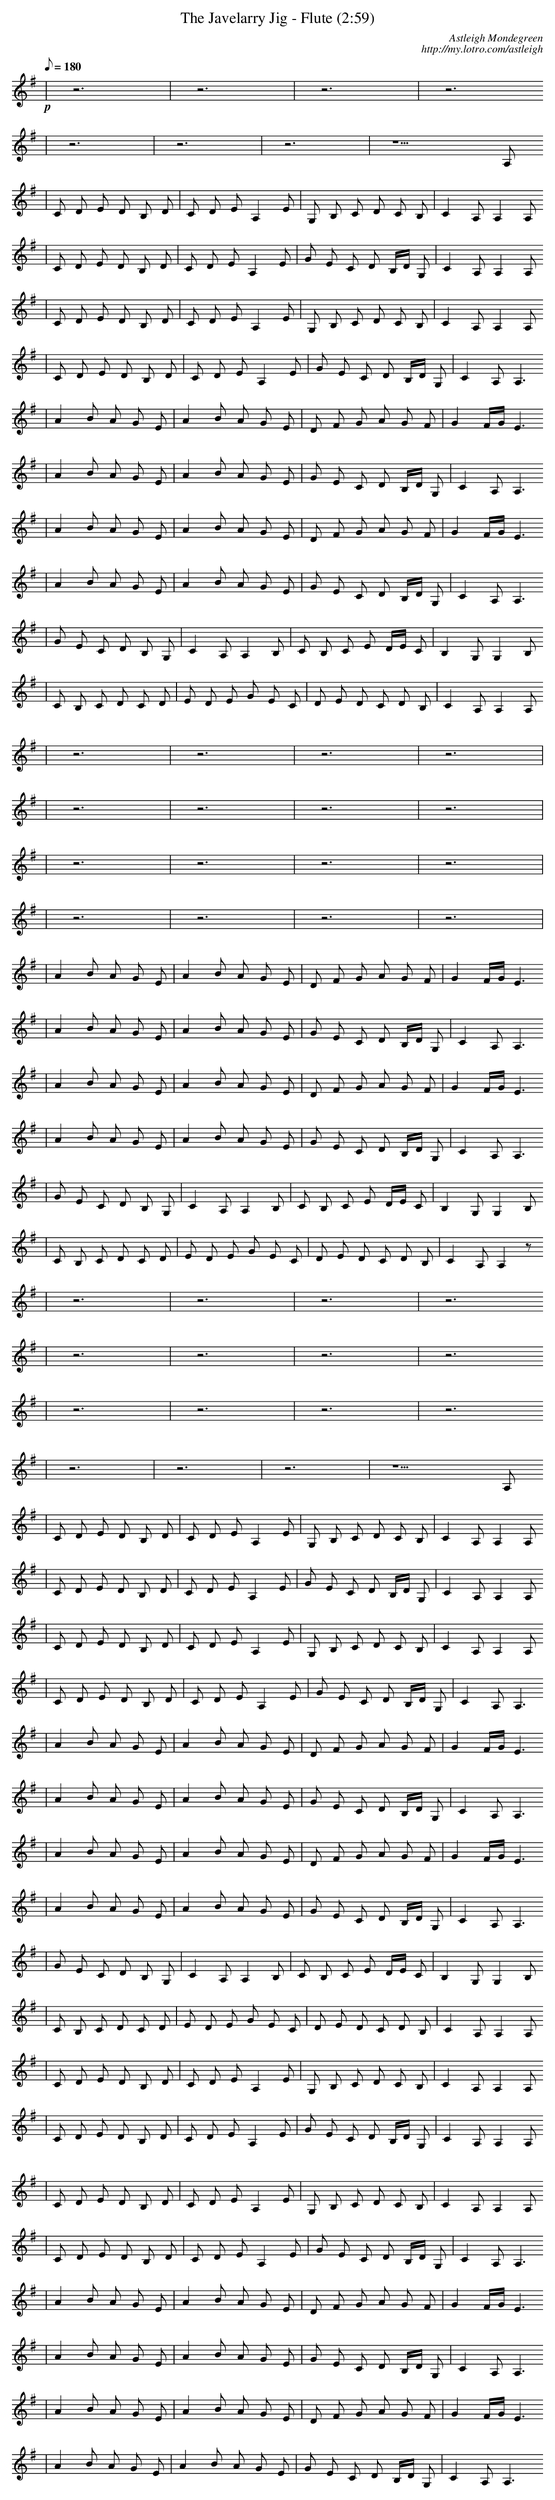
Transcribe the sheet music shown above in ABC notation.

X:1
T:The Javelarry Jig - Flute (2:59)
C:Astleigh Mondegreen
C:http://my.lotro.com/astleigh
L:1/8
Q:180
K:Adorian
+p+
| z6 | z6 | z6 | z6
| z6 | z6 | z6 | z5 A,
| C D E D B, D | C D E A,2 E | G, B, C D C B, | C2 A, A,2 A,
| C D E D B, D | C D E A,2 E | G E C D B,/D/ G, | C2 A, A,2 A,
| C D E D B, D | C D E A,2 E | G, B, C D C B, | C2 A, A,2 A,
| C D E D B, D | C D E A,2 E | G E C D B,/D/ G, | C2 A, A,3
| A2 B A G E | A2 B A G E | D F G A G F | G2 F/G/ E3
| A2 B A G E | A2 B A G E | G E C D B,/D/ G, | C2 A, A,3
| A2 B A G E | A2 B A G E | D F G A G F | G2 F/G/ E3
| A2 B A G E | A2 B A G E | G E C D B,/D/ G, | C2 A, A,3
| G E C D B, G, | C2 A, A,2 B, | C B, C E D/E/ C | B,2 G, G,2 B,
| C B, C D C D | E D E G E C | D E D C D B, | C2 A, A,2 A,
| z6 | z6 | z6 | z6 |
| z6 | z6 | z6 | z6 |
| z6 | z6 | z6 | z6 |
| z6 | z6 | z6 | z6 |
| A2 B A G E | A2 B A G E | D F G A G F | G2 F/G/ E3
| A2 B A G E | A2 B A G E | G E C D B,/D/ G, | C2 A, A,3
| A2 B A G E | A2 B A G E | D F G A G F | G2 F/G/ E3
| A2 B A G E | A2 B A G E | G E C D B,/D/ G, | C2 A, A,3
| G E C D B, G, | C2 A, A,2 B, | C B, C E D/E/ C | B,2 G, G,2 B,
| C B, C D C D | E D E G E C | D E D C D B, | C2 A, A,2 z
| z6 | z6 | z6 | z6
| z6 | z6 | z6 | z6
| z6 | z6 | z6 | z6
| z6 | z6 | z6 | z5 A,
| C D E D B, D | C D E A,2 E | G, B, C D C B, | C2 A, A,2 A,
| C D E D B, D | C D E A,2 E | G E C D B,/D/ G, | C2 A, A,2 A,
| C D E D B, D | C D E A,2 E | G, B, C D C B, | C2 A, A,2 A,
| C D E D B, D | C D E A,2 E | G E C D B,/D/ G, | C2 A, A,3
| A2 B A G E | A2 B A G E | D F G A G F | G2 F/G/ E3
| A2 B A G E | A2 B A G E | G E C D B,/D/ G, | C2 A, A,3
| A2 B A G E | A2 B A G E | D F G A G F | G2 F/G/ E3
| A2 B A G E | A2 B A G E | G E C D B,/D/ G, | C2 A, A,3
| G E C D B, G, | C2 A, A,2 B, | C B, C E D/E/ C | B,2 G, G,2 B,
| C B, C D C D | E D E G E C | D E D C D B, | C2 A, A,2 A,
| C D E D B, D | C D E A,2 E | G, B, C D C B, | C2 A, A,2 A,
| C D E D B, D | C D E A,2 E | G E C D B,/D/ G, | C2 A, A,2 A,
| C D E D B, D | C D E A,2 E | G, B, C D C B, | C2 A, A,2 A,
| C D E D B, D | C D E A,2 E | G E C D B,/D/ G, | C2 A, A,3
| A2 B A G E | A2 B A G E | D F G A G F | G2 F/G/ E3
| A2 B A G E | A2 B A G E | G E C D B,/D/ G, | C2 A, A,3
| A2 B A G E | A2 B A G E | D F G A G F | G2 F/G/ E3
| A2 B A G E | A2 B A G E | G E C D B,/D/ G, | C2 A, A,3
